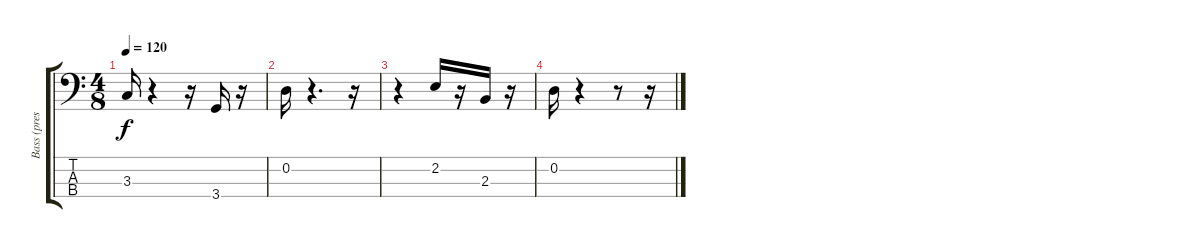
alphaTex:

\track ("Bass (pressure)" "Bass (pres") {instrument fretlessbass}
\staff {score tabs}
\tuning (G2 D2 A1 E1) {hide}
\ts (4 8)
\tempo 120
\clef f4
\ks c
3.3.16{dy f} r.4 r.16 3.4.16 r.16 |
0.2.16 r.4{d} r.16 |
r.4 2.2.16 r.16 2.3.16 r.16 |
0.2.16 r.4 r.8 r.16
